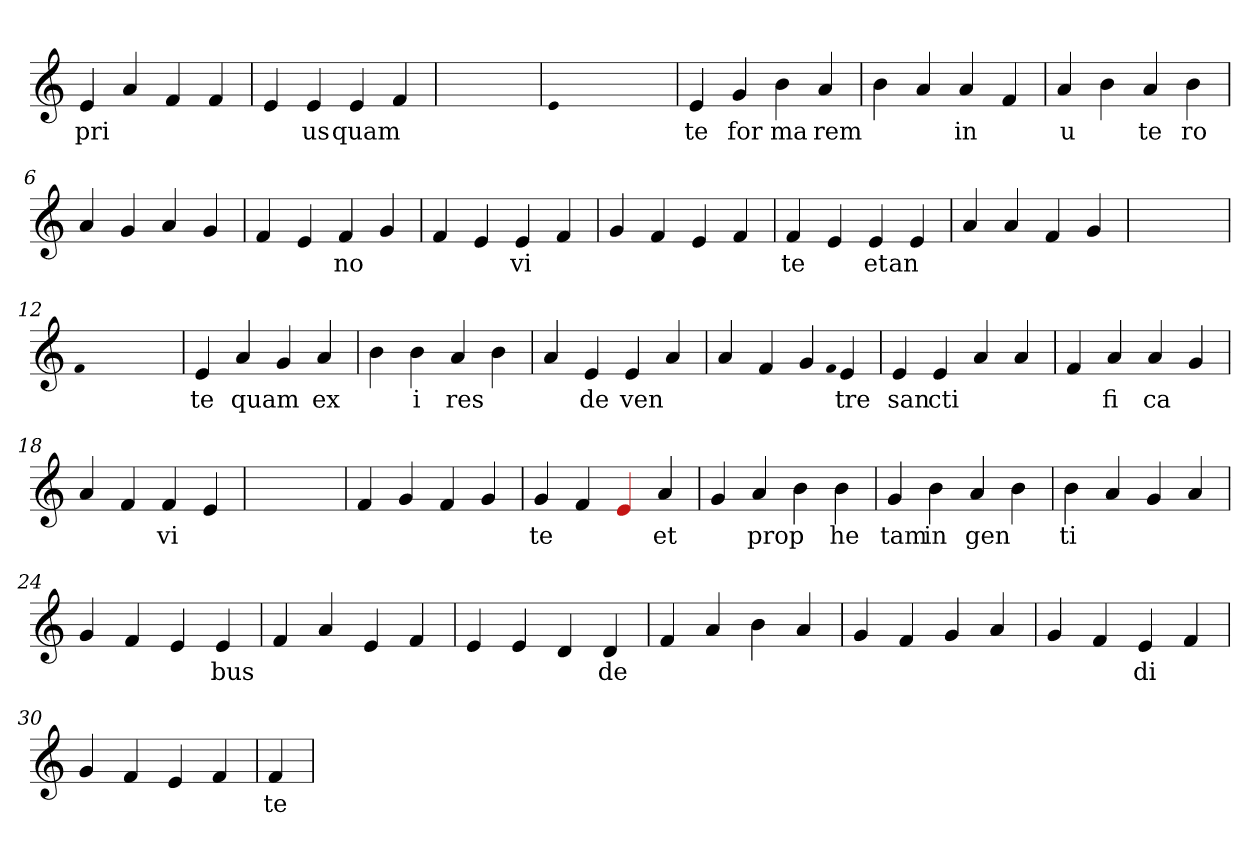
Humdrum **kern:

**kern	**text
*part1	*part1
*staff1	*staff1
*clefG2	*
=1	=1
4e	pri
4a	.
4f	.
4f	.
=2	=2
4e	.
4e	us
4e	quam
4f	.
=3	=3
1ryy	.
=3	=3
qqe	.
1ryy	.
=3	=3
4e	te
4g	for
4b	ma
4a	rem
=4	=4
4b	.
4a	.
4a	in
4f	.
=5	=5
4a	u
4b	.
4a	te
4b	ro
=6	=6
4a	.
4g	.
4a	.
4g	.
=7	=7
4f	.
4e	.
4f	no
4g	.
=8	=8
4f	.
4e	.
4e	vi
4f	.
=9	=9
4g	.
4f	.
4e	.
4f	.
=10	=10
4f	te
4e	.
4e	et
4e	an
=11	=11
4a	.
4a	.
4f	.
4g	.
=12	=12
1ryy	.
=12	=12
qqf	.
1ryy	.
=12	=12
4e	te
4a	quam
4g	.
4a	ex
=13	=13
4b	.
4b	i
4a	res
4b	.
=14	=14
4a	.
4e	de
4e	ven
4a	.
=15	=15
4a	.
4f	.
4g	.
qqf	.
4e	tre
=16	=16
4e	san
4e	cti
4a	.
4a	.
=17	=17
4f	.
4a	fi
4a	ca
4g	.
=18	=18
4a	.
4f	.
4f	vi
4e	.
=19	=19
1ryy	.
=19	=19
4f	.
4g	.
4f	.
4g	.
=20	=20
4g	te
4f	.
4Re	.
4a	et
=21	=21
4g	.
4a	prop
4b	.
4b	he
=22	=22
4g	tam
4b	in
4a	gen
4b	.
=23	=23
4b	ti
4a	.
4g	.
4a	.
=24	=24
4g	.
4f	.
4e	.
4e	bus
=25	=25
4f	.
4a	.
4e	.
4f	.
=26	=26
4e	.
4e	.
4d	.
4d	de
=27	=27
4f	.
4a	.
4b	.
4a	.
=28	=28
4g	.
4f	.
4g	.
4a	.
=29	=29
4g	.
4f	.
4e	di
4f	.
=30	=30
4g	.
4f	.
4e	.
4f	.
=31	=31
4f	te
=	=
*-	*-
